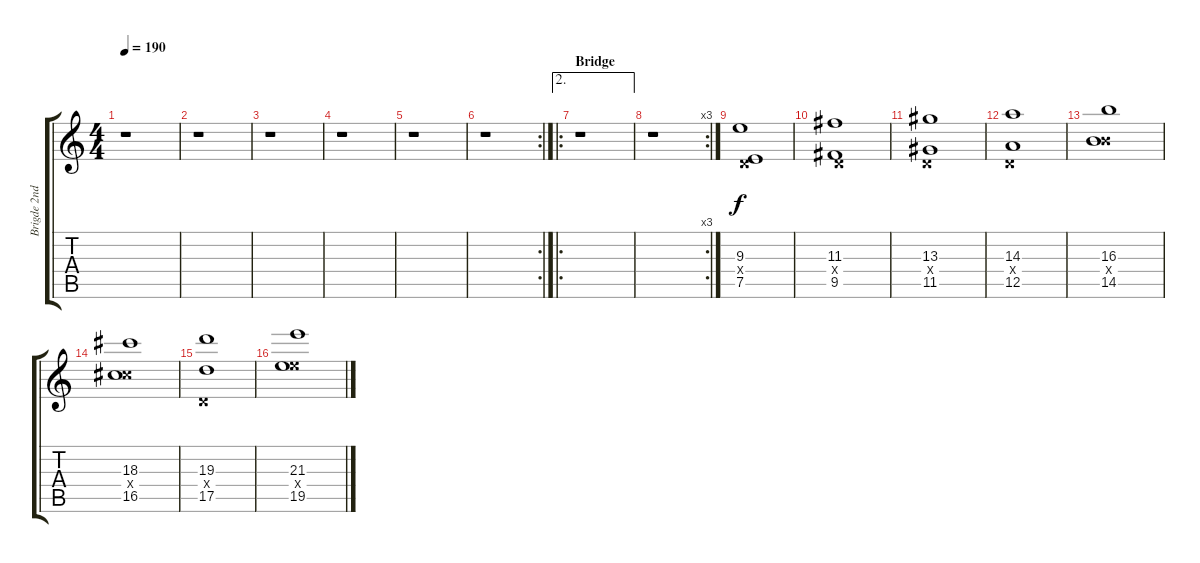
\track ("Brigde 2nd Gtr." "Brigde 2nd") {instrument distortionguitar}
\staff {score tabs}
\tuning (E4 B3 G3 D3 A2 E2) {hide}
\ts (4 4)
\tempo 190
\clef g2
\ks c
r.1{dy f} |
r.1 |
r.1 |
r.1 |
r.1 |
\rc 2
r.1 |
\ae 2
\ro
\section ("" "Bridge")
r.1 |
\rc 3
r.1 |
(9.3 0.4{x} 7.5).1 |
(11.3 0.4{x} 9.5).1 |
(13.3 0.4{x} 11.5).1 |
(14.3 0.4{x} 12.5).1 |
(16.3 9.4{x} 14.5).1 |
(18.3 11.4{x} 16.5).1 |
(19.3 0.4{x} 17.5).1 |
(21.3 14.4{x} 19.5).1
